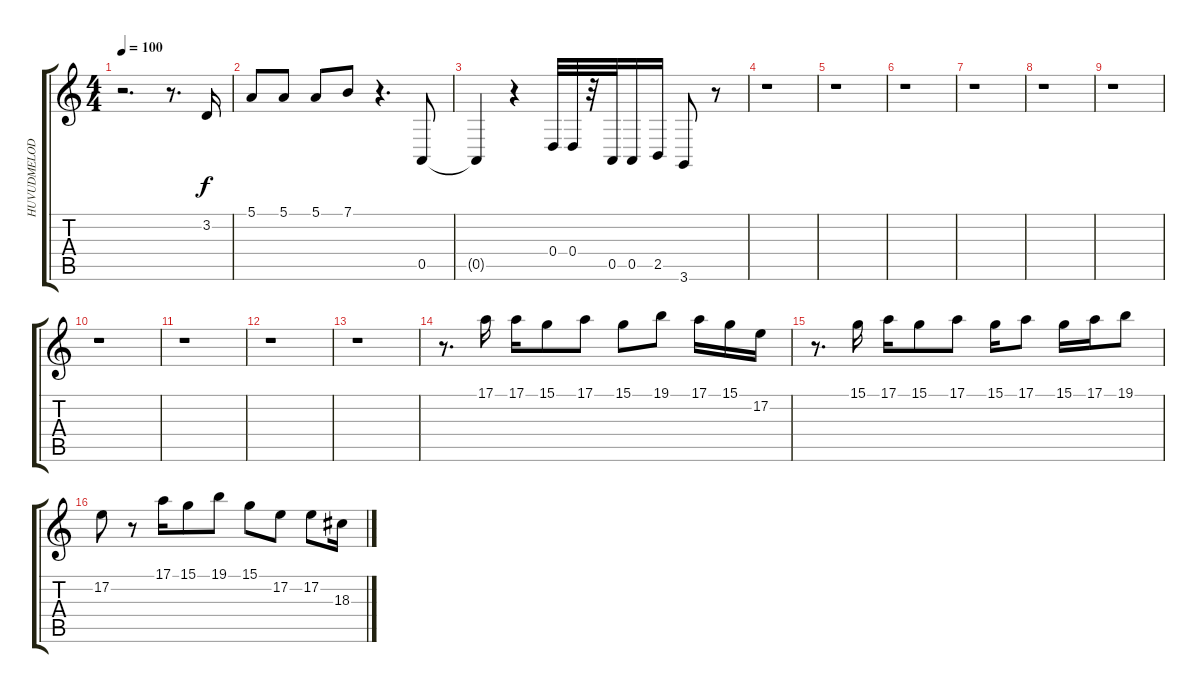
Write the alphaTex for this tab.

\track ("HUVUDMELOD" "HUVUDMELOD") {instrument altosax}
\staff {score tabs}
\tuning (E4 B3 G3 D3 A2 E2) {hide}
\ts (4 4)
\tempo 100
\clef g2
\ks c
r.2{d dy f} r.8{d} 3.2.16 |
5.1.8 5.1.8 5.1.8 7.1.8 r.4{d} 0.5.8 |
0.5{t}.4 r.4 0.4.32 0.4.32 r.32 0.5.32 0.5.16 2.5.16 3.6.8 r.8 |
r.1 |
r.1 |
r.1 |
r.1 |
r.1 |
r.1 |
r.1 |
r.1 |
r.1 |
r.1 |
r.8{d} 17.1.16 17.1.16 15.1.8 17.1.8 15.1.8 19.1.8 17.1.16 15.1.16 17.2.16 |
r.8{d} 15.1.16 17.1.16 15.1.8 17.1.8 15.1.16 17.1.8 15.1.16 17.1.16 19.1.8 |
17.2.8 r.8 17.1.16 15.1.8 19.1.8 15.1.8 17.2.8 17.2.8 18.3.16
